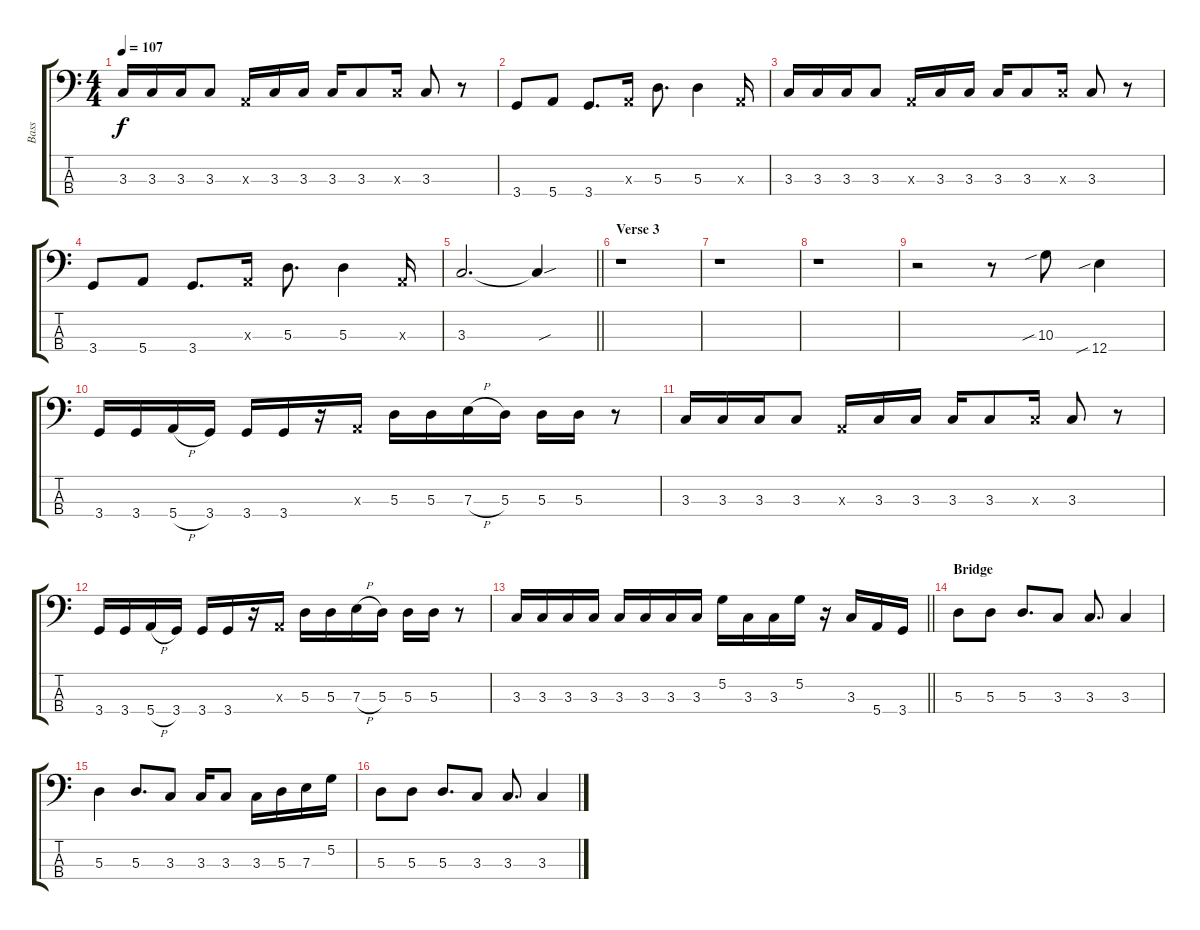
\track ("Bass" "Bass") {instrument electricbassfinger}
\staff {score tabs}
\tuning (G2 D2 A1 E1) {hide}
\ts (4 4)
\tempo 107
\clef f4
\ks c
3.3.16{dy f} 3.3.16 3.3.16 3.3.8 0.3{x}.16 3.3.16 3.3.16 3.3.16 3.3.8 3.3{x}.16 3.3.8 r.8 |
3.4.8 5.4.8 3.4.8{d} 0.3{x}.16 5.3.8{d} 5.3.4 0.3{x}.16 |
3.3.16 3.3.16 3.3.16 3.3.8 0.3{x}.16 3.3.16 3.3.16 3.3.16 3.3.8 3.3{x}.16 3.3.8 r.8 |
3.4.8 5.4.8 3.4.8{d} 0.3{x}.16 5.3.8{d} 5.3.4 0.3{x}.16 |
\barLineRight lightlight
3.3.2{d} 3.3{sou t}.4 |
\section ("" "Verse 3")
r.1 |
r.1 |
r.1 |
r.2 r.8 10.3{sib}.8 12.4{sib}.4 |
3.4.16 3.4.16 5.4{h}.16 3.4.16 3.4.16 3.4.16 r.16 0.3{x}.16 5.3.16 5.3.16 7.3{h}.16 5.3.16 5.3.16 5.3.16 r.8 |
3.3.16 3.3.16 3.3.16 3.3.8 0.3{x}.16 3.3.16 3.3.16 3.3.16 3.3.8 3.3{x}.16 3.3.8 r.8 |
3.4.16 3.4.16 5.4{h}.16 3.4.16 3.4.16 3.4.16 r.16 0.3{x}.16 5.3.16 5.3.16 7.3{h}.16 5.3.16 5.3.16 5.3.16 r.8 |
\barLineRight lightlight
3.3.16 3.3.16 3.3.16 3.3.16 3.3.16 3.3.16 3.3.16 3.3.16 5.2.16 3.3.16 3.3.16 5.2.16 r.16 3.3.16 5.4.16 3.4.16 |
\section ("" "Bridge")
5.3.8 5.3.8 5.3.8{d} 3.3.8 3.3.8{d} 3.3.4 |
5.3.4 5.3.8{d} 3.3.8 3.3.16 3.3.8 3.3.16 5.3.16 7.3.16 5.2.16 |
5.3.8 5.3.8 5.3.8{d} 3.3.8 3.3.8{d} 3.3.4
